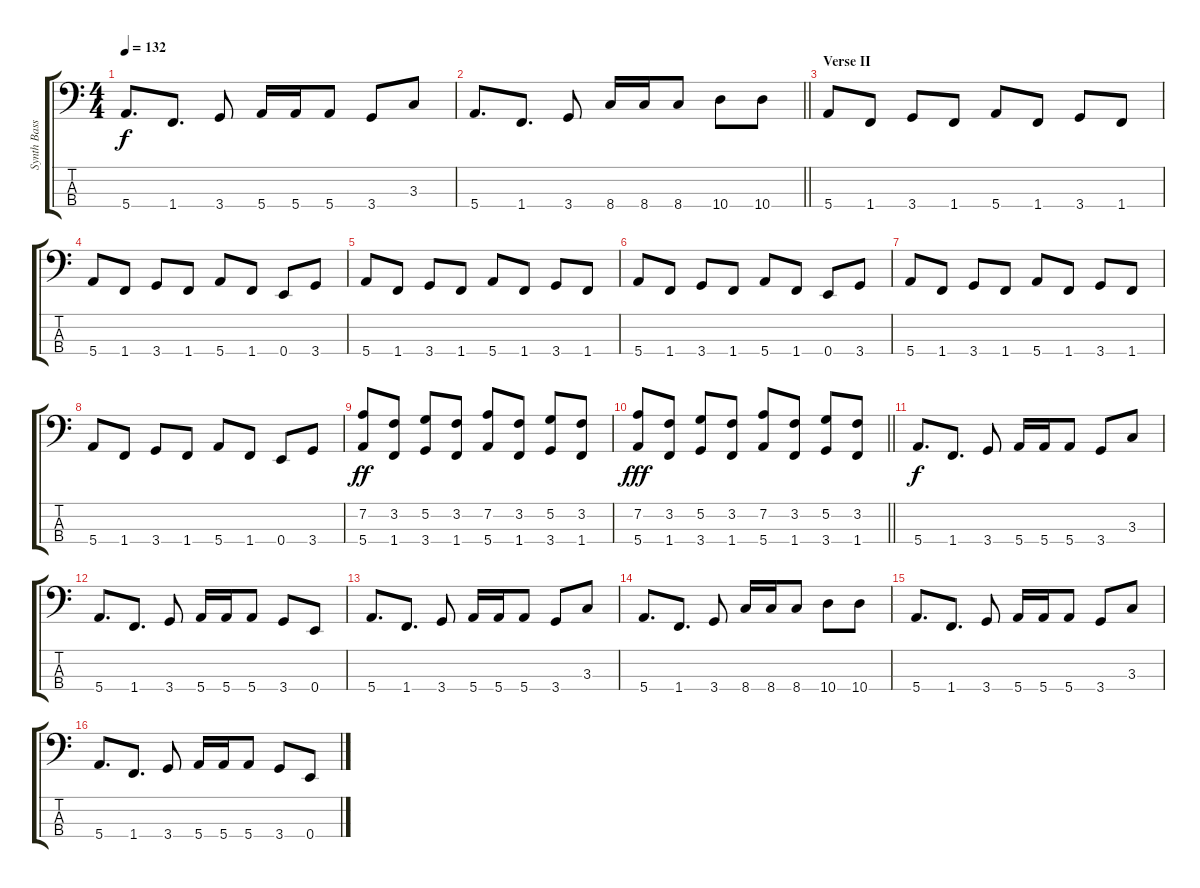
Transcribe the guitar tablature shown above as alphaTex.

\track ("Synth Bass" "Synth Bass") {instrument synthbass1}
\staff {score tabs}
\tuning (G2 D2 A1 E1) {hide}
\ts (4 4)
\tempo 132
\clef f4
\ks c
5.4.8{d dy f} 1.4.8{d} 3.4.8 5.4.16 5.4.16 5.4.8 3.4.8 3.3.8 |
\barLineRight lightlight
5.4.8{d} 1.4.8{d} 3.4.8 8.4.16 8.4.16 8.4.8 10.4.8 10.4.8 |
\section ("" "Verse II")
5.4.8 1.4.8 3.4.8 1.4.8 5.4.8 1.4.8 3.4.8 1.4.8 |
5.4.8 1.4.8 3.4.8 1.4.8 5.4.8 1.4.8 0.4.8 3.4.8 |
5.4.8 1.4.8 3.4.8 1.4.8 5.4.8 1.4.8 3.4.8 1.4.8 |
5.4.8 1.4.8 3.4.8 1.4.8 5.4.8 1.4.8 0.4.8 3.4.8 |
5.4.8 1.4.8 3.4.8 1.4.8 5.4.8 1.4.8 3.4.8 1.4.8 |
5.4.8 1.4.8 3.4.8 1.4.8 5.4.8 1.4.8 0.4.8 3.4.8 |
(7.2 5.4).8{dy ff} (3.2 1.4).8 (5.2 3.4).8 (3.2 1.4).8 (7.2 5.4).8 (3.2 1.4).8 (5.2 3.4).8 (3.2 1.4).8 |
\barLineRight lightlight
(7.2 5.4).8{dy fff} (3.2 1.4).8 (5.2 3.4).8 (3.2 1.4).8 (7.2 5.4).8 (3.2 1.4).8 (5.2 3.4).8 (3.2 1.4).8 |
\section ("" "")
5.4.8{d dy f} 1.4.8{d} 3.4.8 5.4.16 5.4.16 5.4.8 3.4.8 3.3.8 |
5.4.8{d} 1.4.8{d} 3.4.8 5.4.16 5.4.16 5.4.8 3.4.8 0.4.8 |
5.4.8{d} 1.4.8{d} 3.4.8 5.4.16 5.4.16 5.4.8 3.4.8 3.3.8 |
5.4.8{d} 1.4.8{d} 3.4.8 8.4.16 8.4.16 8.4.8 10.4.8 10.4.8 |
5.4.8{d} 1.4.8{d} 3.4.8 5.4.16 5.4.16 5.4.8 3.4.8 3.3.8 |
5.4.8{d} 1.4.8{d} 3.4.8 5.4.16 5.4.16 5.4.8 3.4.8 0.4.8
